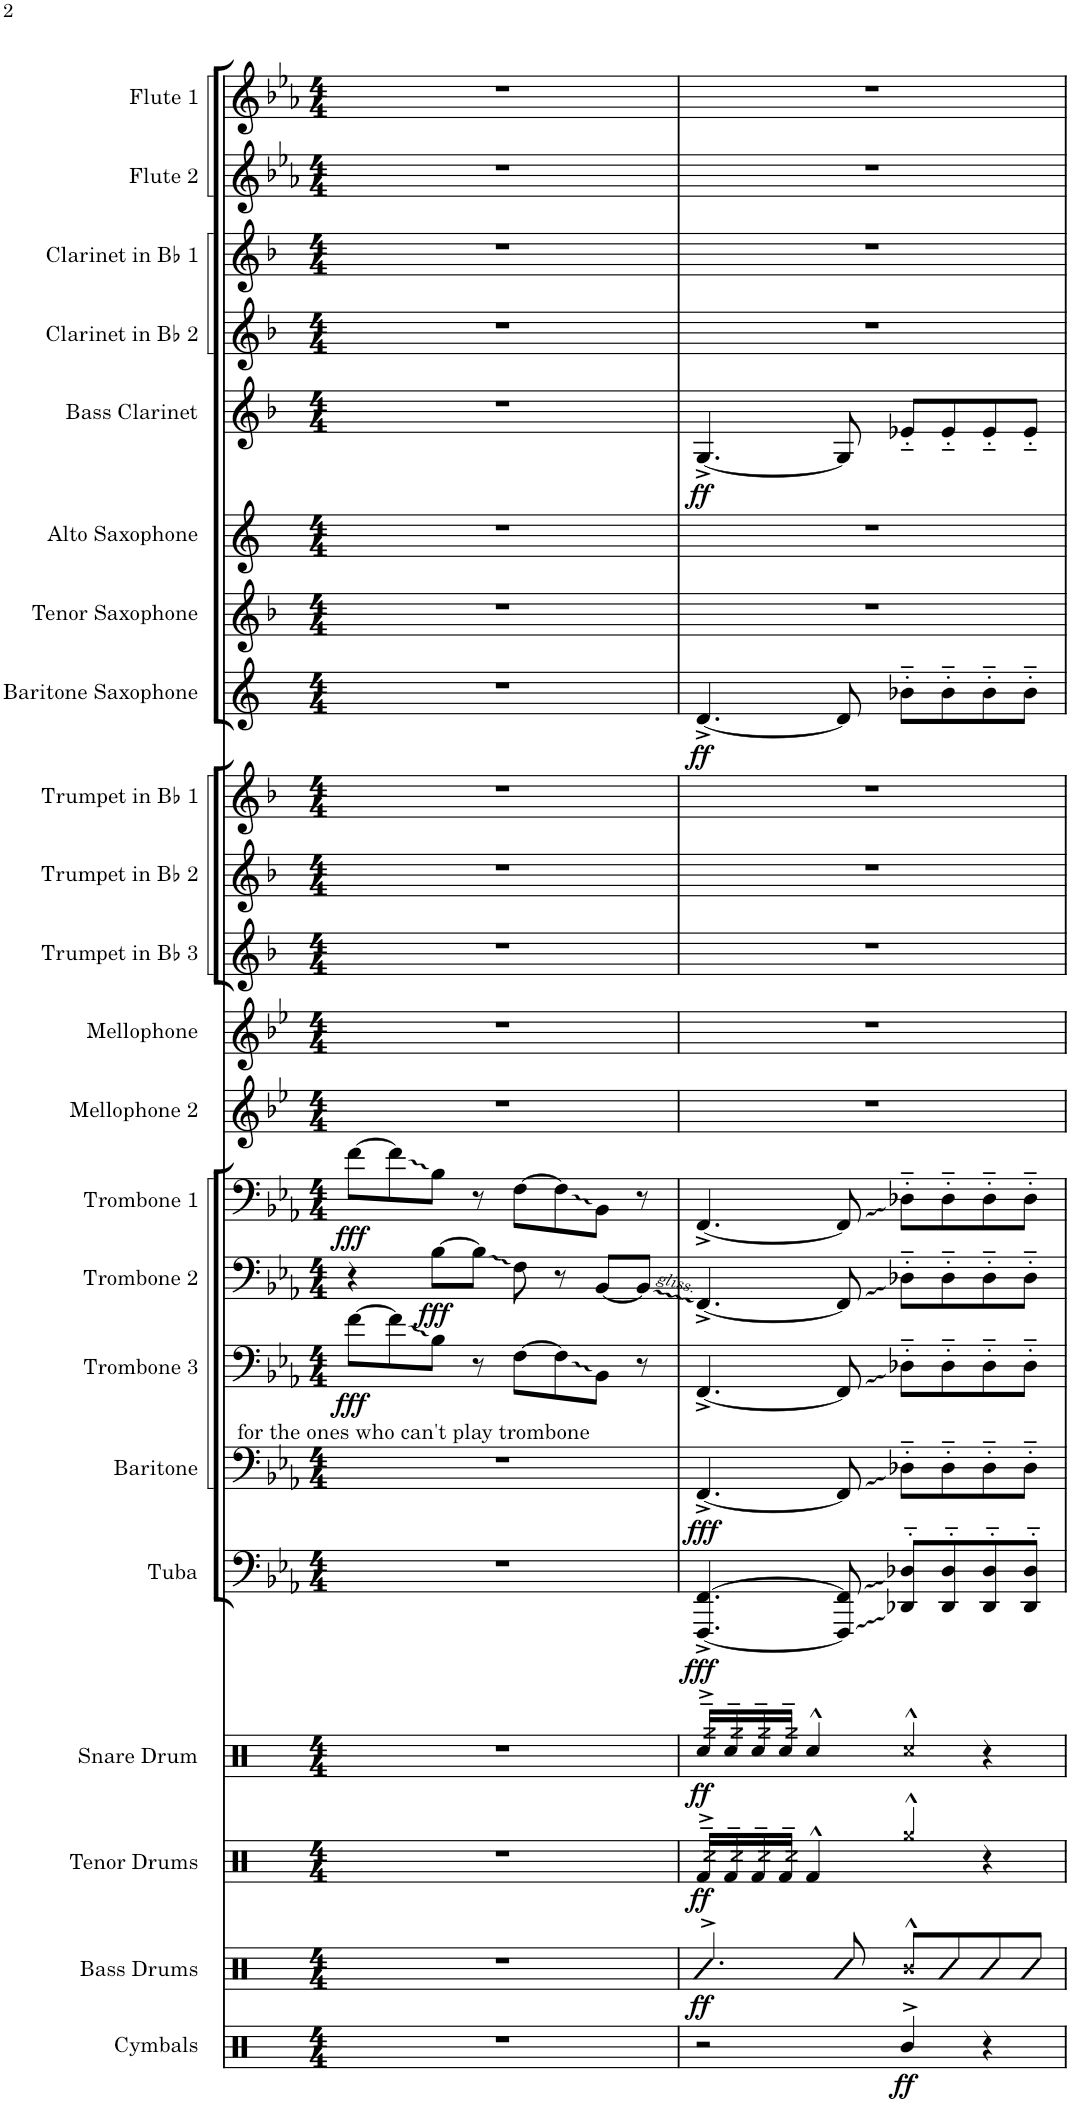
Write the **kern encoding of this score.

**kern	**dynam	**kern	**dynam	**kern	**dynam	**kern	**dynam	**kern	**dynam	**kern	**dynam	**kern	**dynam	**kern	**dynam	**kern	**dynam	**kern	**kern	**kern	**kern	**kern	**kern	**dynam	**kern	**kern	**kern	**dynam	**kern	**kern	**kern	**kern
*part22	*part22	*part21	*part21	*part20	*part20	*part19	*part19	*part18	*part18	*part17	*part17	*part16	*part16	*part15	*part15	*part14	*part14	*part13	*part12	*part11	*part10	*part9	*part8	*part8	*part7	*part6	*part5	*part5	*part4	*part3	*part2	*part1
*staff22	*staff22	*staff21	*staff21	*staff20	*staff20	*staff19	*staff19	*staff18	*staff18	*staff17	*staff17	*staff16	*staff16	*staff15	*staff15	*staff14	*staff14	*staff13	*staff12	*staff11	*staff10	*staff9	*staff8	*staff8	*staff7	*staff6	*staff5	*staff5	*staff4	*staff3	*staff2	*staff1
*I"Cymbals	*	*I"Bass Drums	*	*I"Tenor Drums	*	*I"Snare Drum	*	*I"Tuba	*	*I"Baritone	*	*I"Trombone 3	*	*I"Trombone 2	*	*I"Trombone 1	*	*I"Mellophone 2	*I"Mellophone	*I"Trumpet in Bb 3	*I"Trumpet in Bb 2	*I"Trumpet in Bb 1	*I"Baritone Saxophone	*	*I"Tenor Saxophone	*I"Alto Saxophone	*I"Bass Clarinet	*	*I"Clarinet in Bb 2	*I"Clarinet in Bb 1	*I"Flute 2	*I"Flute 1
*I'Cym.	*	*I'B.D.	*	*I'T.D.	*	*I'S.D.	*	*I'Tba.	*	*I'Bar.	*	*I'Tbn. 3	*	*I'Tbn. 2	*	*I'Tbn. 1	*	*I'Mello. 2	*I'Mello.	*I'Tpt. in Bb 3	*I'Tpt. in Bb 2	*I'Tpt. in Bb 1	*I'Bar. Sax.	*	*I'T. Sax.	*I'A. Sax.	*I'B. Cl.	*	*I'Cl. in Bb 2	*I'Cl. in Bb 1	*I'Fl. 2	*I'Fl. 1
*clefX	*	*clefX	*	*clefX	*	*clefX	*	*clefF4	*	*clefF4	*	*clefF4	*	*clefF4	*	*clefF4	*	*clefG2	*clefG2	*clefG2	*clefG2	*clefG2	*clefG2	*	*clefG2	*clefG2	*clefG2	*	*clefG2	*clefG2	*clefG2	*clefG2
*	*	*	*	*	*	*	*	*	*	*	*	*	*	*	*	*	*	*Trd4c7	*Trd4c7	*Trd1c2	*Trd1c2	*Trd1c2	*Trd12c21	*	*Trd8c14	*Trd5c9	*Trd8c14	*	*Trd1c2	*Trd1c2	*	*
*k[]	*	*k[]	*	*k[]	*	*k[]	*	*k[b-e-a-]	*	*k[b-e-a-]	*	*k[b-e-a-]	*	*k[b-e-a-]	*	*k[b-e-a-]	*	*k[b-e-]	*k[b-e-]	*k[b-]	*k[b-]	*k[b-]	*k[]	*	*k[b-]	*k[]	*k[b-]	*	*k[b-]	*k[b-]	*k[b-e-a-]	*k[b-e-a-]
*M4/4	*	*M4/4	*	*M4/4	*	*M4/4	*	*M4/4	*	*M4/4	*	*M4/4	*	*M4/4	*	*M4/4	*	*M4/4	*M4/4	*M4/4	*M4/4	*M4/4	*M4/4	*	*M4/4	*M4/4	*M4/4	*	*M4/4	*M4/4	*M4/4	*M4/4
=1	=1	=1	=1	=1	=1	=1	=1	=1	=1	=1	=1	=1	=1	=1	=1	=1	=1	=1	=1	=1	=1	=1	=1	=1	=1	=1	=1	=1	=1	=1	=1	=1
!	!	!	!	!	!	!	!	!	!	!LO:TX:a:t=for the ones who can't play trombone	!	!	!	!	!	!	!	!	!	!	!	!	!	!	!	!	!	!	!	!	!	!
!	!	!	!	!	!	!	!	!	!	!	!	!	!LO:DY:b	!	!	!	!LO:DY:b	!	!	!	!	!	!	!	!	!	!	!	!	!	!	!
1r	.	1r	.	1r	.	1r	.	1r	.	1r	.	[8f\L	fff	4r	.	[8f\L	fff	1r	1r	1r	1r	1r	1r	.	1r	1r	1r	.	1r	1r	1r	1r
.	.	.	.	.	.	.	.	.	.	.	.	8f\]	.	.	.	8f\]	.	.	.	.	.	.	.	.	.	.	.	.	.	.	.	.
!	!	!	!	!	!	!	!	!	!	!	!	!	!	!	!LO:DY:b	!	!	!	!	!	!	!	!	!	!	!	!	!	!	!	!	!
.	.	.	.	.	.	.	.	.	.	.	.	8B-\J	.	[8B-\L	fff	8B-\J	.	.	.	.	.	.	.	.	.	.	.	.	.	.	.	.
.	.	.	.	.	.	.	.	.	.	.	.	8r	.	8B-\J]	.	8r	.	.	.	.	.	.	.	.	.	.	.	.	.	.	.	.
.	.	.	.	.	.	.	.	.	.	.	.	[8F\L	.	8F\	.	[8F\L	.	.	.	.	.	.	.	.	.	.	.	.	.	.	.	.
.	.	.	.	.	.	.	.	.	.	.	.	8F\]	.	8r	.	8F\]	.	.	.	.	.	.	.	.	.	.	.	.	.	.	.	.
.	.	.	.	.	.	.	.	.	.	.	.	8BB-\J	.	[8BB-/L	.	8BB-\J	.	.	.	.	.	.	.	.	.	.	.	.	.	.	.	.
.	.	.	.	.	.	.	.	.	.	.	.	8r	.	8BB-/J]	.	8r	.	.	.	.	.	.	.	.	.	.	.	.	.	.	.	.
=2	=2	=2	=2	=2	=2	=2	=2	=2	=2	=2	=2	=2	=2	=2	=2	=2	=2	=2	=2	=2	=2	=2	=2	=2	=2	=2	=2	=2	=2	=2	=2	=2
*	*	*	*	*^	*	*	*	*	*	*	*	*	*	*	*	*	*	*	*	*	*	*	*	*	*	*	*	*	*	*	*	*
!	!	!	!LO:DY:b	!	!	!LO:DY:b	!	!LO:DY:b	!	!LO:DY:b	!	!LO:DY:b	!	!	!	!	!	!	!	!	!	!	!	!	!LO:DY:b	!	!	!	!LO:DY:b	!	!	!	!
*	*	*	*	*tremolo	*	*	*	*	*	*	*	*	*	*	*	*	*	*	*	*	*	*	*	*	*	*	*	*	*	*	*	*	*
*	*	*	*	*	*	*	*tremolo	*	*	*	*	*	*	*	*	*	*	*	*	*	*	*	*	*	*	*	*	*	*	*	*	*	*
2r	.	4.R^>/	ff	16Rf~>^>/LL	2ryy	ff	16Rcc~>^>/LL	ff	[4.FFF/^ [4.FF/^	fff	[4.FF^/	fff	[4.FF^/	.	[4.FF^/	.	[4.FF^/	.	1r	1r	1r	1r	1r	[4.d^/	ff	1r	1r	[4.G^/	ff	1r	1r	1r	1r
.	.	.	.	16Rf~>^>/	.	.	16Rcc~>^>/	.	.	.	.	.	.	.	.	.	.	.	.	.	.	.	.	.	.	.	.	.	.	.	.	.	.
*	*	*	*	*tremolo	*	*	*	*	*	*	*	*	*	*	*	*	*	*	*	*	*	*	*	*	*	*	*	*	*	*	*	*	*
*	*	*	*	*	*	*	*tremolo	*	*	*	*	*	*	*	*	*	*	*	*	*	*	*	*	*	*	*	*	*	*	*	*	*	*
.	.	.	.	16Rf~>/	.	.	16Rcc~>/	.	.	.	.	.	.	.	.	.	.	.	.	.	.	.	.	.	.	.	.	.	.	.	.	.	.
.	.	.	.	16Rf~>/	.	.	16Rcc~>/	.	.	.	.	.	.	.	.	.	.	.	.	.	.	.	.	.	.	.	.	.	.	.	.	.	.
.	.	.	.	4Rf^^/	.	.	4Rcc^^/	.	.	.	.	.	.	.	.	.	.	.	.	.	.	.	.	.	.	.	.	.	.	.	.	.	.
.	.	8R/	.	.	.	.	.	.	8FFF/] 8FF/]	.	8FF/]	.	8FF/]	.	8FF/]	.	8FF/]	.	.	.	.	.	.	8d/]	.	.	.	8G/]	.	.	.	.	.
!	!LO:DY:b	!	!	!	!	!	!	!	!	!	!	!	!	!	!	!	!	!	!	!	!	!	!	!	!	!	!	!	!	!	!	!	!
4R^>/	ff	8R^^/L	.	4Rgg^^/	4Rgg^^	.	4Rcc^^/	.	8DD-X/'>~> 8D-X/'>~>L	.	8D-X'~\L	.	8D-X'~\L	.	8D-X'~\L	.	8D-X'~\L	.	.	.	.	.	.	8b-X'~\L	.	.	.	8e-X'~/L	.	.	.	.	.
.	.	8R/	.	.	.	.	.	.	8DD-/'>~> 8D-/'>~>	.	8D-'~\	.	8D-'~\	.	8D-'~\	.	8D-'~\	.	.	.	.	.	.	8b-'~\	.	.	.	8e-'~/	.	.	.	.	.
4r	.	8R/	.	4r	4ryy	.	4r	.	8DD-/'>~> 8D-/'>~>	.	8D-'~\	.	8D-'~\	.	8D-'~\	.	8D-'~\	.	.	.	.	.	.	8b-'~\	.	.	.	8e-'~/	.	.	.	.	.
.	.	8R/J	.	.	.	.	.	.	8DD-/'>~> 8D-/'>~>J	.	8D-'~\J	.	8D-'~\J	.	8D-'~\J	.	8D-'~\J	.	.	.	.	.	.	8b-'~\J	.	.	.	8e-'~/J	.	.	.	.	.
*	*	*	*	*v	*v	*	*	*	*	*	*	*	*	*	*	*	*	*	*	*	*	*	*	*	*	*	*	*	*	*	*	*	*
=	=	=	=	=	=	=	=	=	=	=	=	=	=	=	=	=	=	=	=	=	=	=	=	=	=	=	=	=	=	=	=	=
*-	*-	*-	*-	*-	*-	*-	*-	*-	*-	*-	*-	*-	*-	*-	*-	*-	*-	*-	*-	*-	*-	*-	*-	*-	*-	*-	*-	*-	*-	*-	*-	*-
